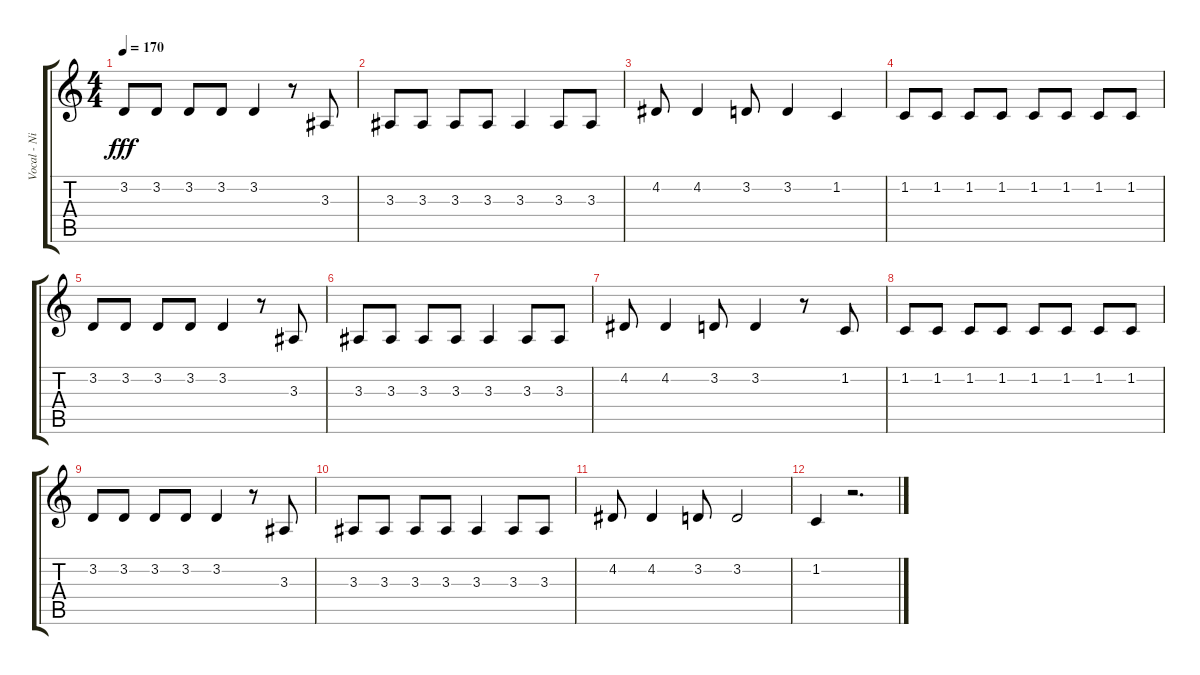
\track ("Vocal - Nikola" "Vocal - Ni") {instrument flute}
\staff {score tabs}
\tuning (E4 B3 G3 D3 A2 E2) {hide}
\ts (4 4)
\tempo 170
\clef g2
\ks c
3.2.8{dy fff} 3.2.8 3.2.8 3.2.8 3.2.4 r.8 3.3.8 |
3.3.8 3.3.8 3.3.8 3.3.8 3.3.4 3.3.8 3.3.8 |
4.2.8 4.2.4 3.2.8 3.2.4 1.2.4 |
1.2.8 1.2.8 1.2.8 1.2.8 1.2.8 1.2.8 1.2.8 1.2.8 |
3.2.8 3.2.8 3.2.8 3.2.8 3.2.4 r.8 3.3.8 |
3.3.8 3.3.8 3.3.8 3.3.8 3.3.4 3.3.8 3.3.8 |
4.2.8 4.2.4 3.2.8 3.2.4 r.8 1.2.8 |
1.2.8 1.2.8 1.2.8 1.2.8 1.2.8 1.2.8 1.2.8 1.2.8 |
3.2.8 3.2.8 3.2.8 3.2.8 3.2.4 r.8 3.3.8 |
3.3.8 3.3.8 3.3.8 3.3.8 3.3.4 3.3.8 3.3.8 |
4.2.8 4.2.4 3.2.8 3.2.2 |
1.2.4 r.2{d}
